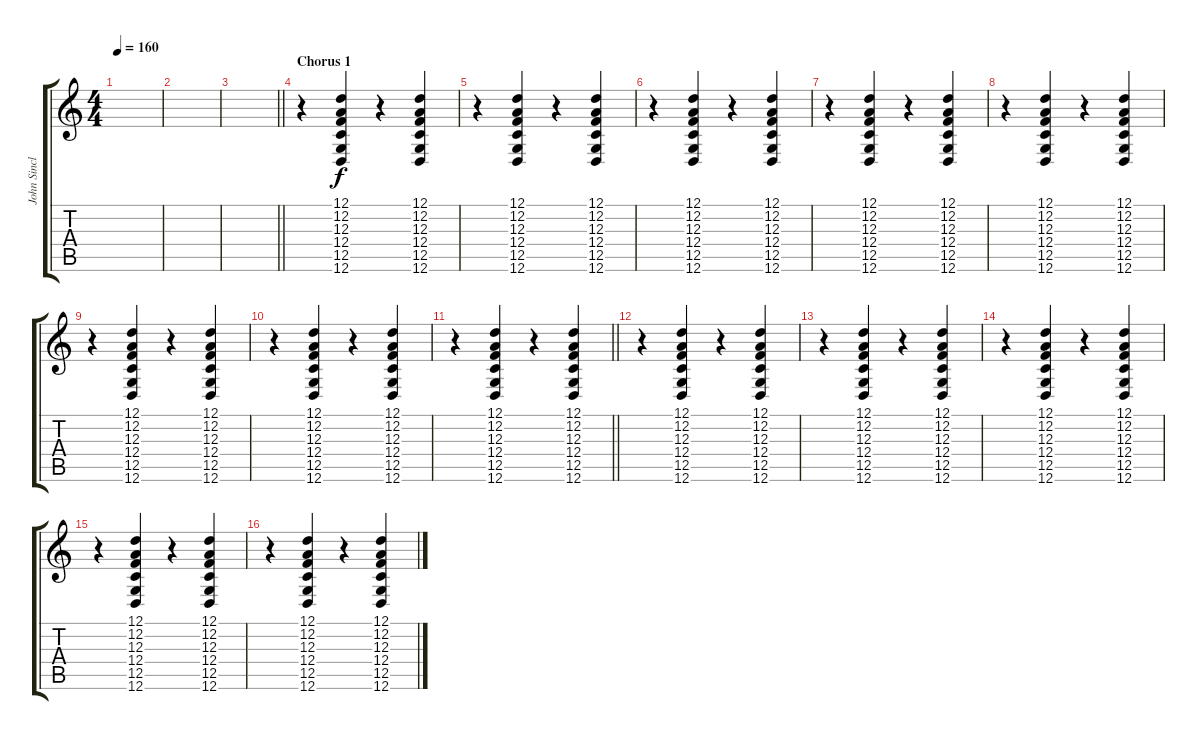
\track ("John Sinclair - Keyboards" "John Sincl") {instrument stringensemble1}
\staff {score tabs}
\tuning (D4 A3 F3 C3 G2 D2) {hide}
\ts (4 4)
\tempo 160
\clef g2
\ks c
|
|
\barLineRight lightlight
|
\section ("" "Chorus 1")
r.4{volume 12 instrument applause} (12.1 12.2 12.3 12.4 12.5 12.6).4 r.4 (12.1 12.2 12.3 12.4 12.5 12.6).4 |
r.4{volume 12 instrument applause} (12.1 12.2 12.3 12.4 12.5 12.6).4 r.4 (12.1 12.2 12.3 12.4 12.5 12.6).4 |
r.4{volume 12 instrument applause} (12.1 12.2 12.3 12.4 12.5 12.6).4 r.4 (12.1 12.2 12.3 12.4 12.5 12.6).4 |
r.4{volume 12 instrument applause} (12.1 12.2 12.3 12.4 12.5 12.6).4 r.4 (12.1 12.2 12.3 12.4 12.5 12.6).4 |
r.4{volume 12 instrument applause} (12.1 12.2 12.3 12.4 12.5 12.6).4 r.4 (12.1 12.2 12.3 12.4 12.5 12.6).4 |
r.4{volume 12 instrument applause} (12.1 12.2 12.3 12.4 12.5 12.6).4 r.4 (12.1 12.2 12.3 12.4 12.5 12.6).4 |
r.4{volume 12 instrument applause} (12.1 12.2 12.3 12.4 12.5 12.6).4 r.4 (12.1 12.2 12.3 12.4 12.5 12.6).4 |
\barLineRight lightlight
r.4{volume 12 instrument applause} (12.1 12.2 12.3 12.4 12.5 12.6).4 r.4 (12.1 12.2 12.3 12.4 12.5 12.6).4 |
\section ("" "")
r.4{volume 12 instrument applause} (12.1 12.2 12.3 12.4 12.5 12.6).4 r.4 (12.1 12.2 12.3 12.4 12.5 12.6).4 |
r.4{volume 12 instrument applause} (12.1 12.2 12.3 12.4 12.5 12.6).4 r.4 (12.1 12.2 12.3 12.4 12.5 12.6).4 |
r.4{volume 12 instrument applause} (12.1 12.2 12.3 12.4 12.5 12.6).4 r.4 (12.1 12.2 12.3 12.4 12.5 12.6).4 |
r.4{volume 12 instrument applause} (12.1 12.2 12.3 12.4 12.5 12.6).4 r.4 (12.1 12.2 12.3 12.4 12.5 12.6).4 |
r.4{volume 12 instrument applause} (12.1 12.2 12.3 12.4 12.5 12.6).4 r.4 (12.1 12.2 12.3 12.4 12.5 12.6).4
